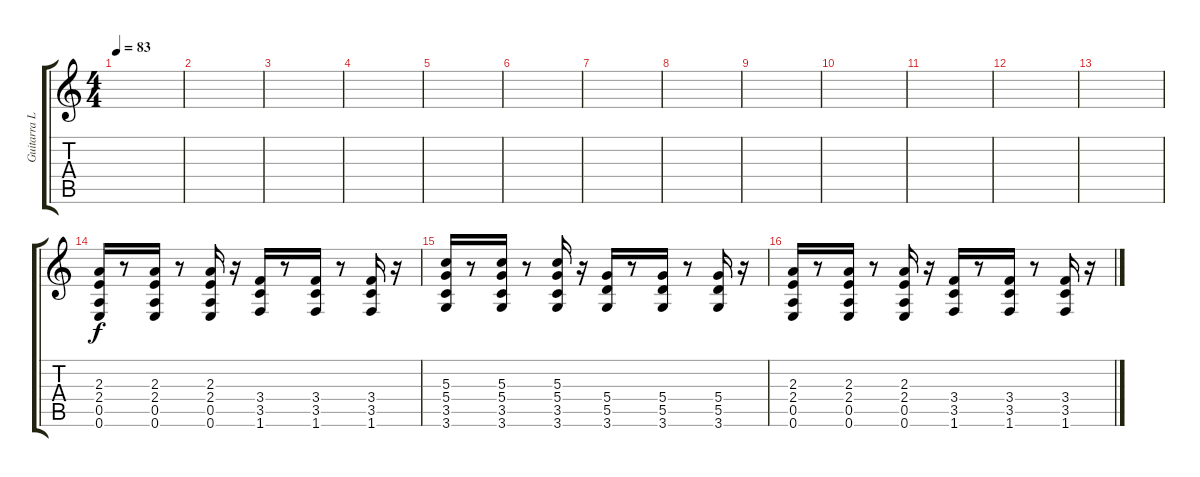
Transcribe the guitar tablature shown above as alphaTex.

\track ("Guitarra Limpia" "Guitarra L") {instrument electricguitarjazz}
\staff {score tabs}
\tuning (E4 B3 G3 D3 A2 E2) {hide}
\ts (4 4)
\tempo 83
\clef g2
\ks c
|
|
|
|
|
|
|
|
|
|
|
|
|
(2.3 2.4 0.5 0.6).16{instrument lead2sawtooth} r.8 (2.3 2.4 0.5 0.6).16 r.8 (2.3 2.4 0.5 0.6).16 r.16 (3.4 3.5 1.6).16 r.8 (3.4 3.5 1.6).16 r.8 (3.4 3.5 1.6).16 r.16 |
(5.3 5.4 3.5 3.6).16 r.8 (5.3 5.4 3.5 3.6).16 r.8 (5.3 5.4 3.5 3.6).16 r.16 (5.4 5.5 3.6).16 r.8 (5.4 5.5 3.6).16 r.8 (5.4 5.5 3.6).16 r.16 |
(2.3 2.4 0.5 0.6).16{instrument lead2sawtooth} r.8 (2.3 2.4 0.5 0.6).16 r.8 (2.3 2.4 0.5 0.6).16 r.16 (3.4 3.5 1.6).16 r.8 (3.4 3.5 1.6).16 r.8 (3.4 3.5 1.6).16 r.16
